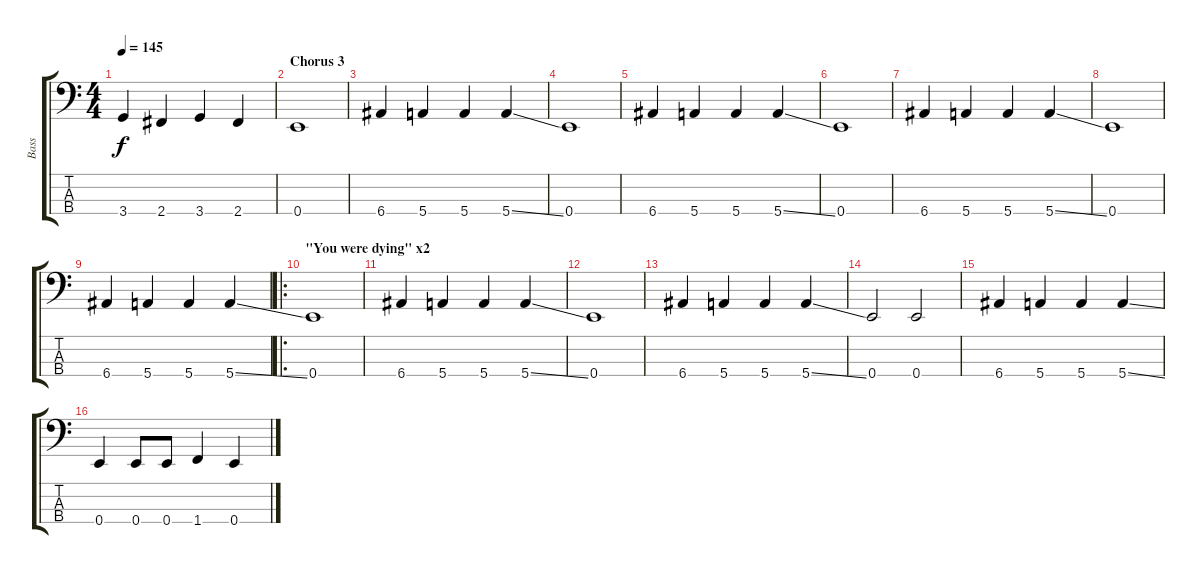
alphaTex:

\track ("Bass" "Bass") {instrument electricbasspick}
\staff {score tabs}
\tuning (G2 D2 A1 E1) {hide}
\ts (4 4)
\tempo 145
\clef f4
\ks c
3.4.4{dy f} 2.4.4 3.4.4 2.4.4 |
\section ("" "Chorus 3")
0.4.1 |
6.4.4 5.4.4 5.4.4 5.4{ss}.4 |
0.4.1 |
6.4.4 5.4.4 5.4.4 5.4{ss}.4 |
0.4.1 |
6.4.4 5.4.4 5.4.4 5.4{ss}.4 |
0.4.1 |
6.4.4 5.4.4 5.4.4 5.4{ss}.4 |
\ro
\section ("" "\"You were dying\" x2")
0.4.1 |
6.4.4 5.4.4 5.4.4 5.4{ss}.4 |
0.4.1 |
6.4.4 5.4.4 5.4.4 5.4{ss}.4 |
0.4.2 0.4.2 |
6.4.4 5.4.4 5.4.4 5.4{ss}.4 |
0.4.4 0.4.8 0.4.8 1.4.4 0.4.4
